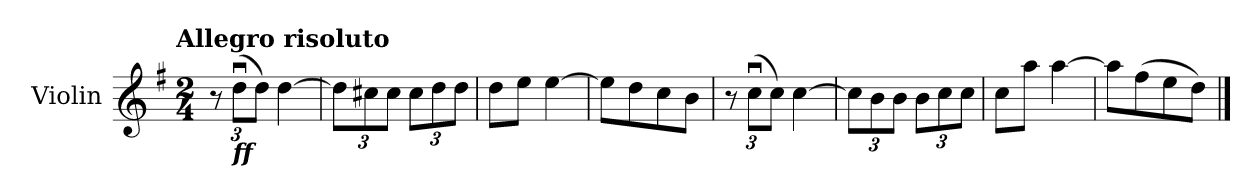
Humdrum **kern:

**kern
*part1
*staff1
*I"Violin
*I'Vln
*clefG2
*k[f#]
!!LO:TX:omd:t=Allegro risoluto
*M2/4
*MM120
*Xbrackettup
=1
12r
!LO:TX:b:Bi:t=ff
(>12ddu\L
12dd\J)
[4dd\
=2
12dd\L]
12cc#X\
12cc#\J
12cc#\L
12dd\
12dd\J
=3
8dd\L
8ee\J
[4ee\
=4
8ee\L]
8dd\
8cc\
8b\J
=5
12r
(>12ccu\L
12cc\J)
[4cc\
=6
12cc\L]
12b\
12b\J
12b\L
12cc\
12cc\J
=7
8cc\L
8aa\J
[4aa\
=8
8aa\L]
(>8ff#\
8ee\
8dd\J)
==
*-
